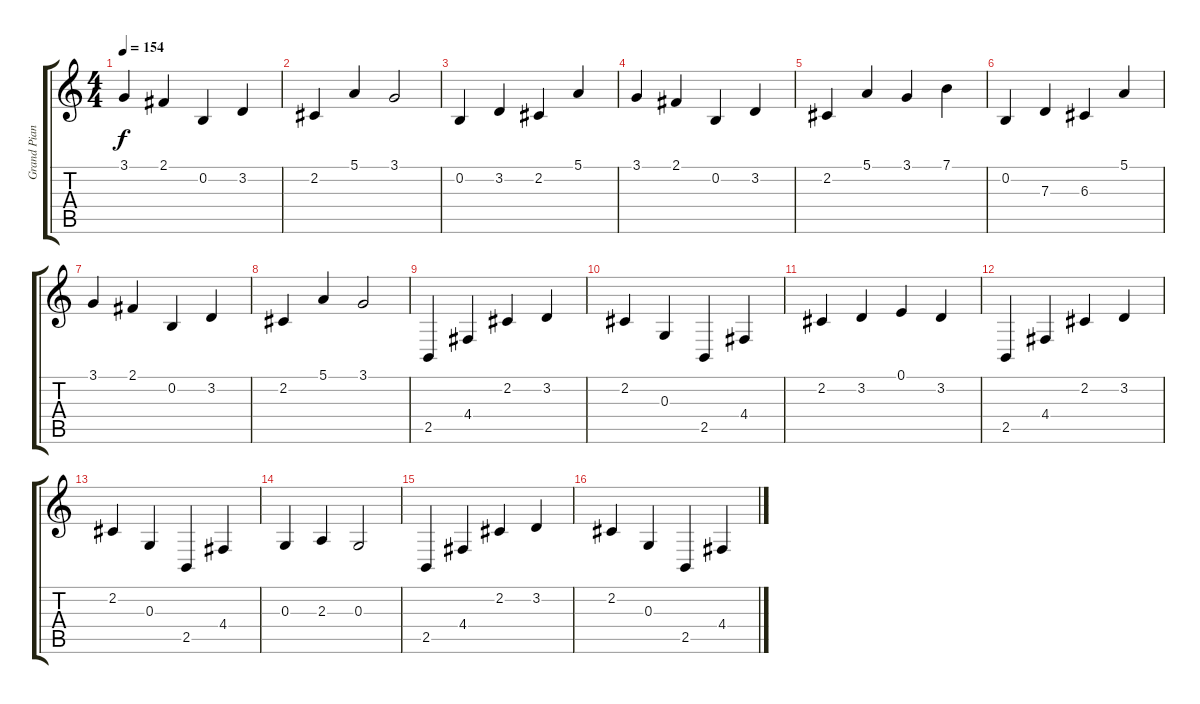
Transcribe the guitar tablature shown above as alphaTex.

\track ("Grand Piano" "Grand Pian") {instrument acousticgrandpiano}
\staff {score tabs}
\tuning (E4 B3 G3 D3 A2 E2) {hide}
\ts (4 4)
\tempo 154
\clef g2
\ks c
3.1.4{dy f} 2.1.4 0.2.4 3.2.4 |
2.2.4 5.1.4 3.1.2 |
0.2.4 3.2.4 2.2.4 5.1.4 |
3.1.4 2.1.4 0.2.4 3.2.4 |
2.2.4 5.1.4 3.1.4 7.1.4 |
0.2.4 7.3.4 6.3.4 5.1.4 |
3.1.4 2.1.4 0.2.4 3.2.4 |
2.2.4 5.1.4 3.1.2 |
2.5.4 4.4.4 2.2.4 3.2.4 |
2.2.4 0.3.4 2.5.4 4.4.4 |
2.2.4 3.2.4 0.1.4 3.2.4 |
2.5.4 4.4.4 2.2.4 3.2.4 |
2.2.4 0.3.4 2.5.4 4.4.4 |
0.3.4 2.3.4 0.3.2 |
2.5.4 4.4.4 2.2.4 3.2.4 |
2.2.4 0.3.4 2.5.4 4.4.4
